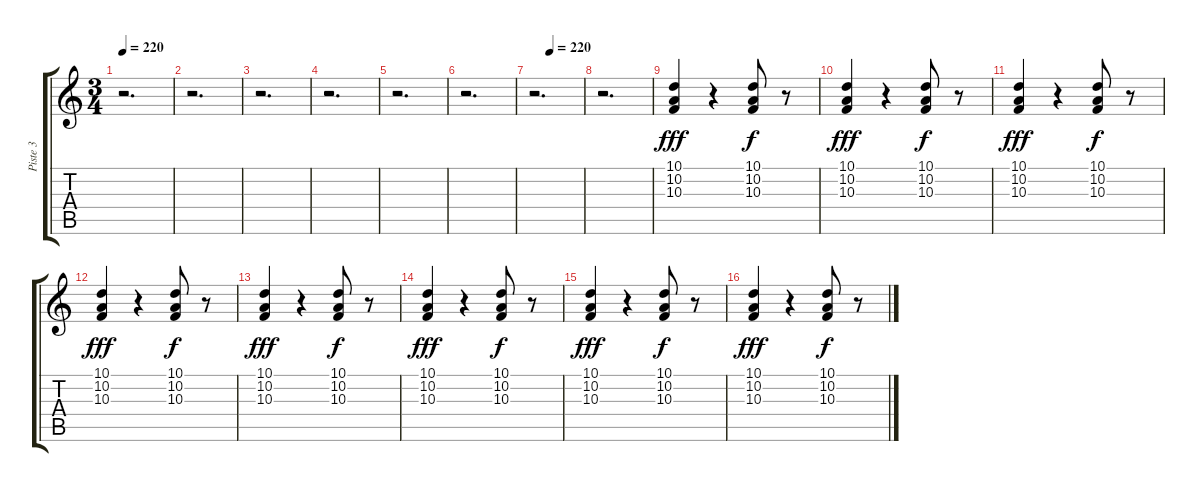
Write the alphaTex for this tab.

\track ("Piste 3" "Piste 3") {instrument stringensemble1}
\staff {score tabs}
\tuning (E4 B3 G3 D3 A2 E2) {hide}
\ts (3 4)
\tempo 220
\clef g2
\ks c
r.2{d dy fff} |
r.2{d} |
r.2{d} |
r.2{d} |
r.2{d} |
r.2{d} |
\tempo (220 0.3333333333333333)
r.2{d} |
r.2{d} |
(10.1 10.2 10.3).4 r.4 (10.1 10.2 10.3).8{dy f} r.8 |
(10.1 10.2 10.3).4{dy fff} r.4 (10.1 10.2 10.3).8{dy f} r.8 |
(10.1 10.2 10.3).4{dy fff} r.4 (10.1 10.2 10.3).8{dy f} r.8 |
(10.1 10.2 10.3).4{dy fff} r.4 (10.1 10.2 10.3).8{dy f} r.8 |
(10.1 10.2 10.3).4{dy fff} r.4 (10.1 10.2 10.3).8{dy f} r.8 |
(10.1 10.2 10.3).4{dy fff} r.4 (10.1 10.2 10.3).8{dy f} r.8 |
(10.1 10.2 10.3).4{dy fff} r.4 (10.1 10.2 10.3).8{dy f} r.8 |
(10.1 10.2 10.3).4{dy fff} r.4 (10.1 10.2 10.3).8{dy f} r.8
